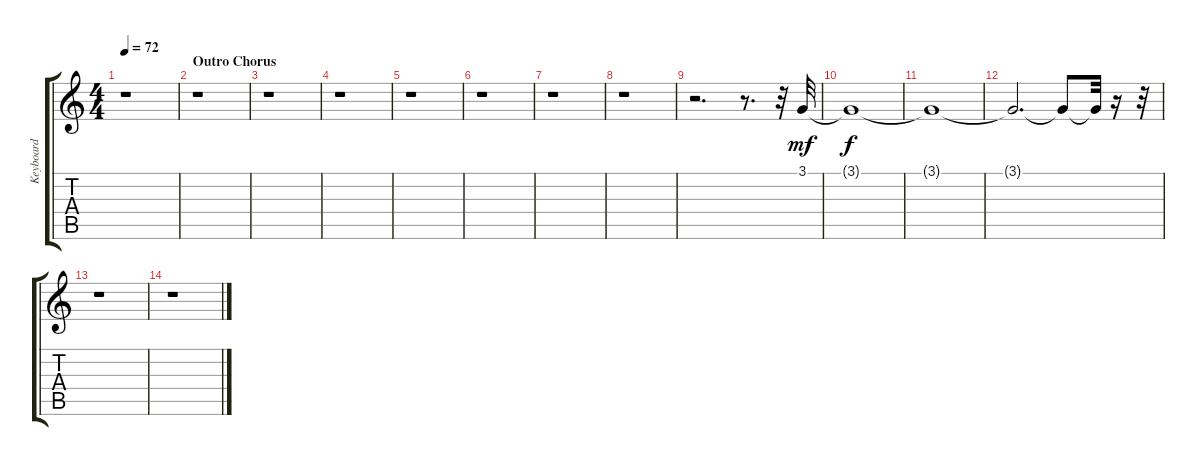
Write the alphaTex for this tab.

\track ("Keyboard" "Keyboard") {instrument lead1square}
\staff {score tabs}
\tuning (E4 B3 G3 D3 A2 E2) {hide}
\ts (4 4)
\tempo 72
\clef g2
\ks c
r.1{dy f} |
\section ("" "Outro Chorus")
r.1 |
r.1 |
r.1 |
r.1 |
r.1 |
r.1 |
r.1 |
r.2{d} r.8{d} r.32 3.1.32{dy mf volume 1} |
3.1{t}.1{dy f} |
3.1{t}.1 |
3.1{t}.2{d} 3.1{t}.8 3.1{t}.32 r.16 r.32 |
r.1 |
r.1
